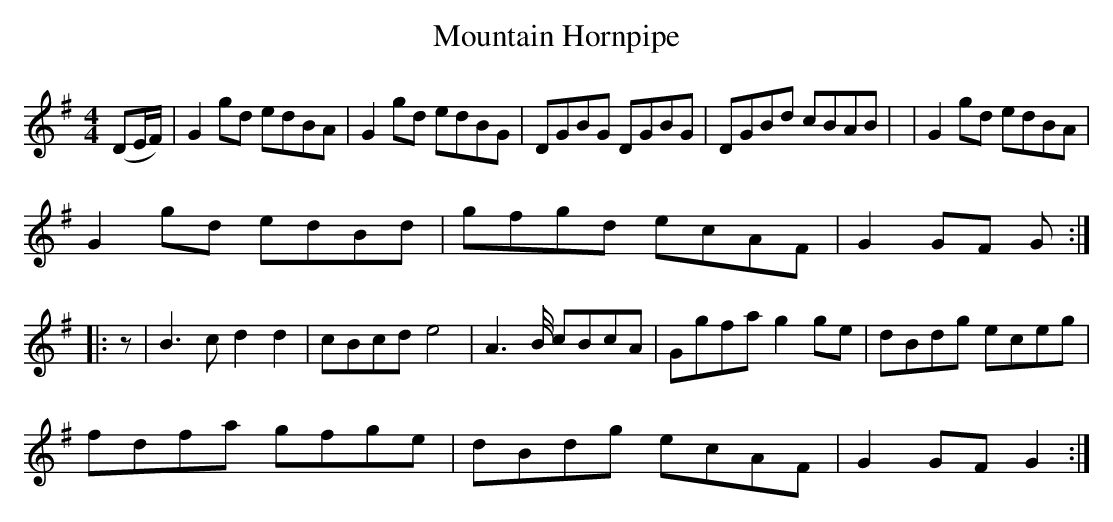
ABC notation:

X:1
T:Mountain Hornpipe
M:4/4
L:1/8
K:G
(DE/2F/2)| G2 gd edBA| G2 gd edBG| DGBG DGBG|DGBd cBAB| | G2 gd edBA|
G2 gd edBd| gfgd ecAF | G2 GF G :||:
z | B3 c d2 d2 | cBcd e4 | A2>B/2 cBcA | Ggfa g2 ge | dBdg eceg |
fdfa gfge | dBdg ecAF | G2 GF G2 :|
